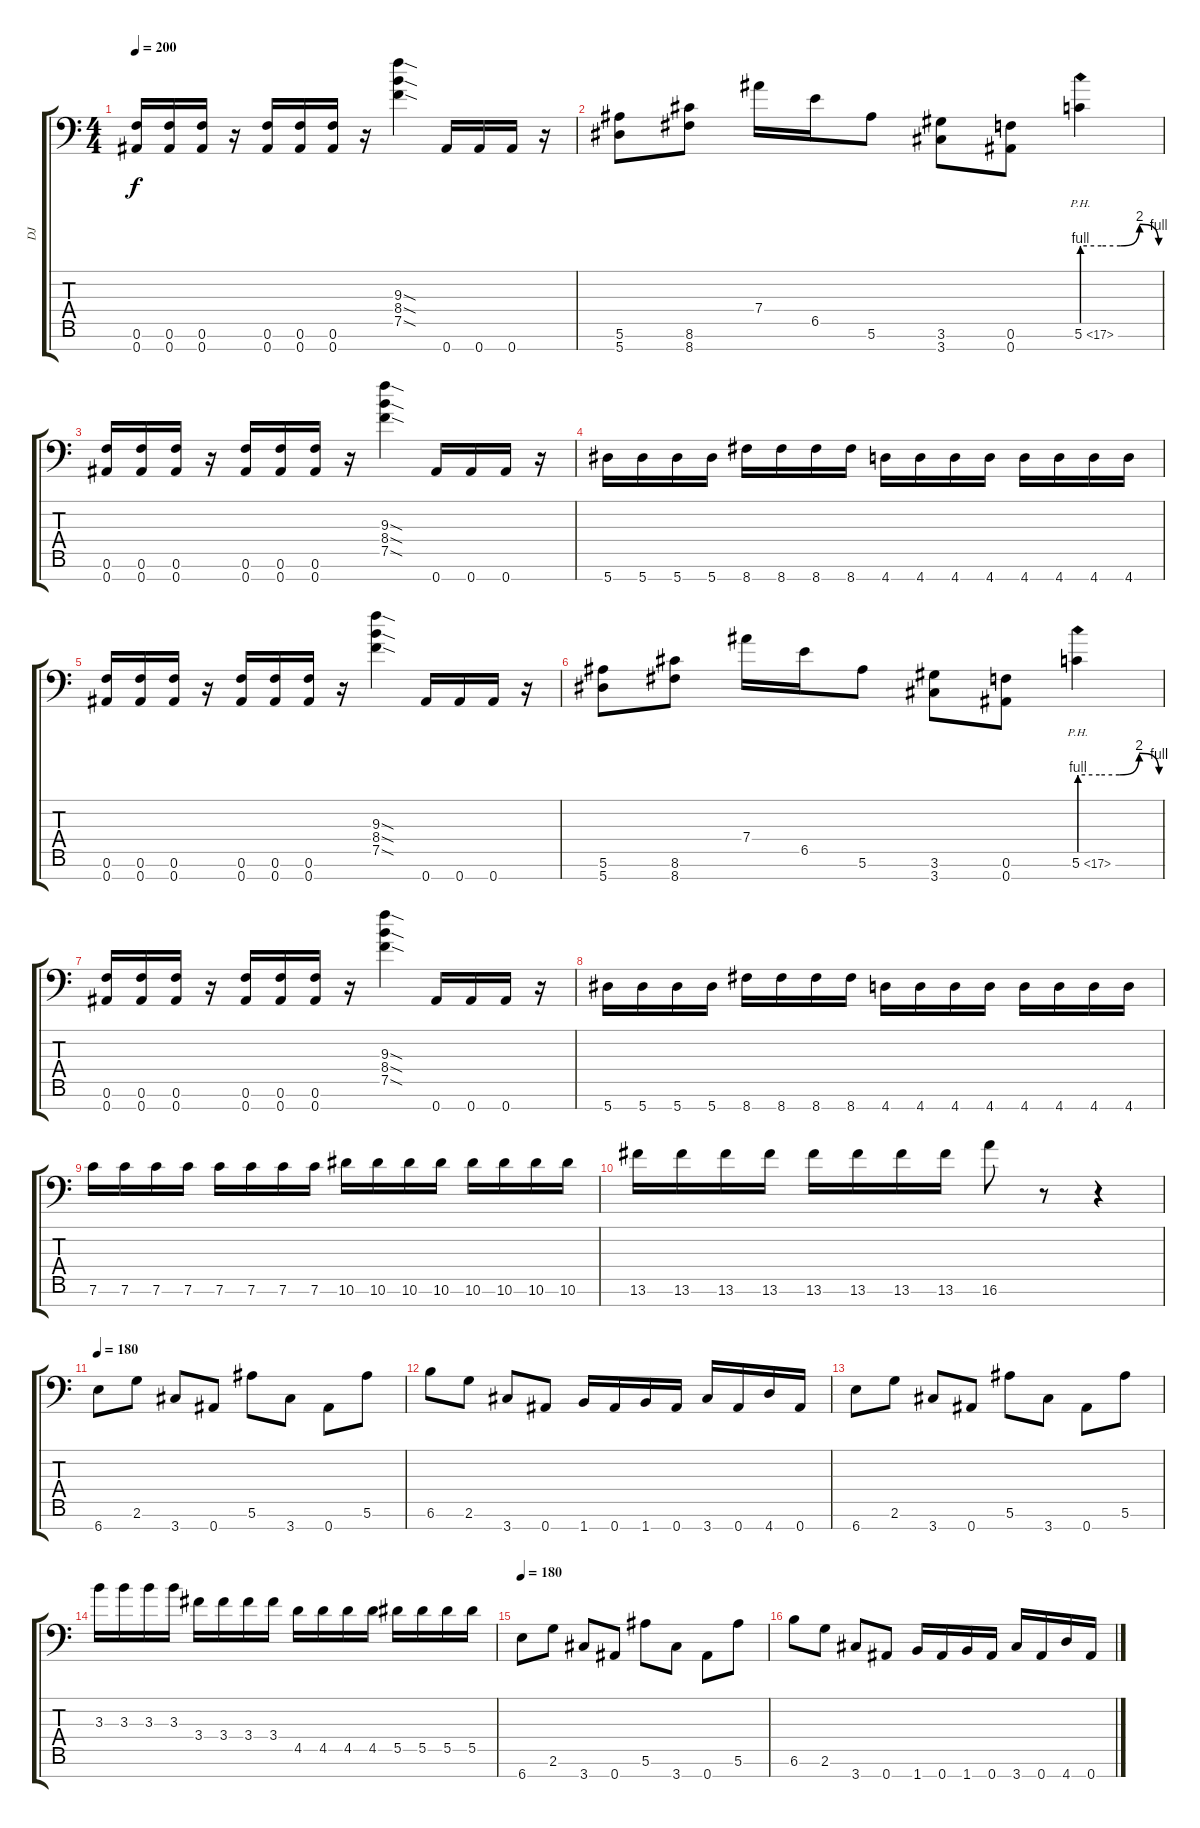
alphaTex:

\track ("DJ" "DJ") {instrument acousticguitarsteel}
\staff {score tabs}
\tuning (F4 C4 Ab3 Eb3 Bb2 F2 Bb1) {hide}
\ts (4 4)
\tempo 200
\clef f4
\ks c
(0.6 0.7).16{dy f} (0.6 0.7).16 (0.6 0.7).16 r.16 (0.6 0.7).16 (0.6 0.7).16 (0.6 0.7).16 r.16 (9.3{sod} 8.4{sod} 7.5{sod}).4 0.7.16 0.7.16 0.7.16 r.16 |
(5.6 5.7).8 (8.6 8.7).8 7.4.16 6.5.16 5.6.8 (3.6 3.7).8 (0.6 0.7).8 5.6{be (custom 0 4 15 4 30 4 45 8 60 4) ph 12}.4 |
(0.6 0.7).16 (0.6 0.7).16 (0.6 0.7).16 r.16 (0.6 0.7).16 (0.6 0.7).16 (0.6 0.7).16 r.16 (9.3{sod} 8.4{sod} 7.5{sod}).4 0.7.16 0.7.16 0.7.16 r.16 |
5.7.16 5.7.16 5.7.16 5.7.16 8.7.16 8.7.16 8.7.16 8.7.16 4.7.16 4.7.16 4.7.16 4.7.16 4.7.16 4.7.16 4.7.16 4.7.16 |
(0.6 0.7).16 (0.6 0.7).16 (0.6 0.7).16 r.16 (0.6 0.7).16 (0.6 0.7).16 (0.6 0.7).16 r.16 (9.3{sod} 8.4{sod} 7.5{sod}).4 0.7.16 0.7.16 0.7.16 r.16 |
(5.6 5.7).8 (8.6 8.7).8 7.4.16 6.5.16 5.6.8 (3.6 3.7).8 (0.6 0.7).8 5.6{be (custom 0 4 15 4 30 4 45 8 60 4) ph 12}.4 |
(0.6 0.7).16 (0.6 0.7).16 (0.6 0.7).16 r.16 (0.6 0.7).16 (0.6 0.7).16 (0.6 0.7).16 r.16 (9.3{sod} 8.4{sod} 7.5{sod}).4 0.7.16 0.7.16 0.7.16 r.16 |
5.7.16 5.7.16 5.7.16 5.7.16 8.7.16 8.7.16 8.7.16 8.7.16 4.7.16 4.7.16 4.7.16 4.7.16 4.7.16 4.7.16 4.7.16 4.7.16 |
7.6.16 7.6.16 7.6.16 7.6.16 7.6.16 7.6.16 7.6.16 7.6.16 10.6.16 10.6.16 10.6.16 10.6.16 10.6.16 10.6.16 10.6.16 10.6.16 |
13.6.16 13.6.16 13.6.16 13.6.16 13.6.16 13.6.16 13.6.16 13.6.16 16.6.8 r.8 r.4 |
\tempo 180
6.7.8 2.6.8 3.7.8 0.7.8 5.6.8 3.7.8 0.7.8 5.6.8 |
6.6.8 2.6.8 3.7.8 0.7.8 1.7.16 0.7.16 1.7.16 0.7.16 3.7.16 0.7.16 4.7.16 0.7.16 |
6.7.8 2.6.8 3.7.8 0.7.8 5.6.8 3.7.8 0.7.8 5.6.8 |
3.3.16 3.3.16 3.3.16 3.3.16 3.4.16 3.4.16 3.4.16 3.4.16 4.5.16 4.5.16 4.5.16 4.5.16 5.5.16 5.5.16 5.5.16 5.5.16 |
\tempo 180
6.7.8 2.6.8 3.7.8 0.7.8 5.6.8 3.7.8 0.7.8 5.6.8 |
6.6.8 2.6.8 3.7.8 0.7.8 1.7.16 0.7.16 1.7.16 0.7.16 3.7.16 0.7.16 4.7.16 0.7.16
